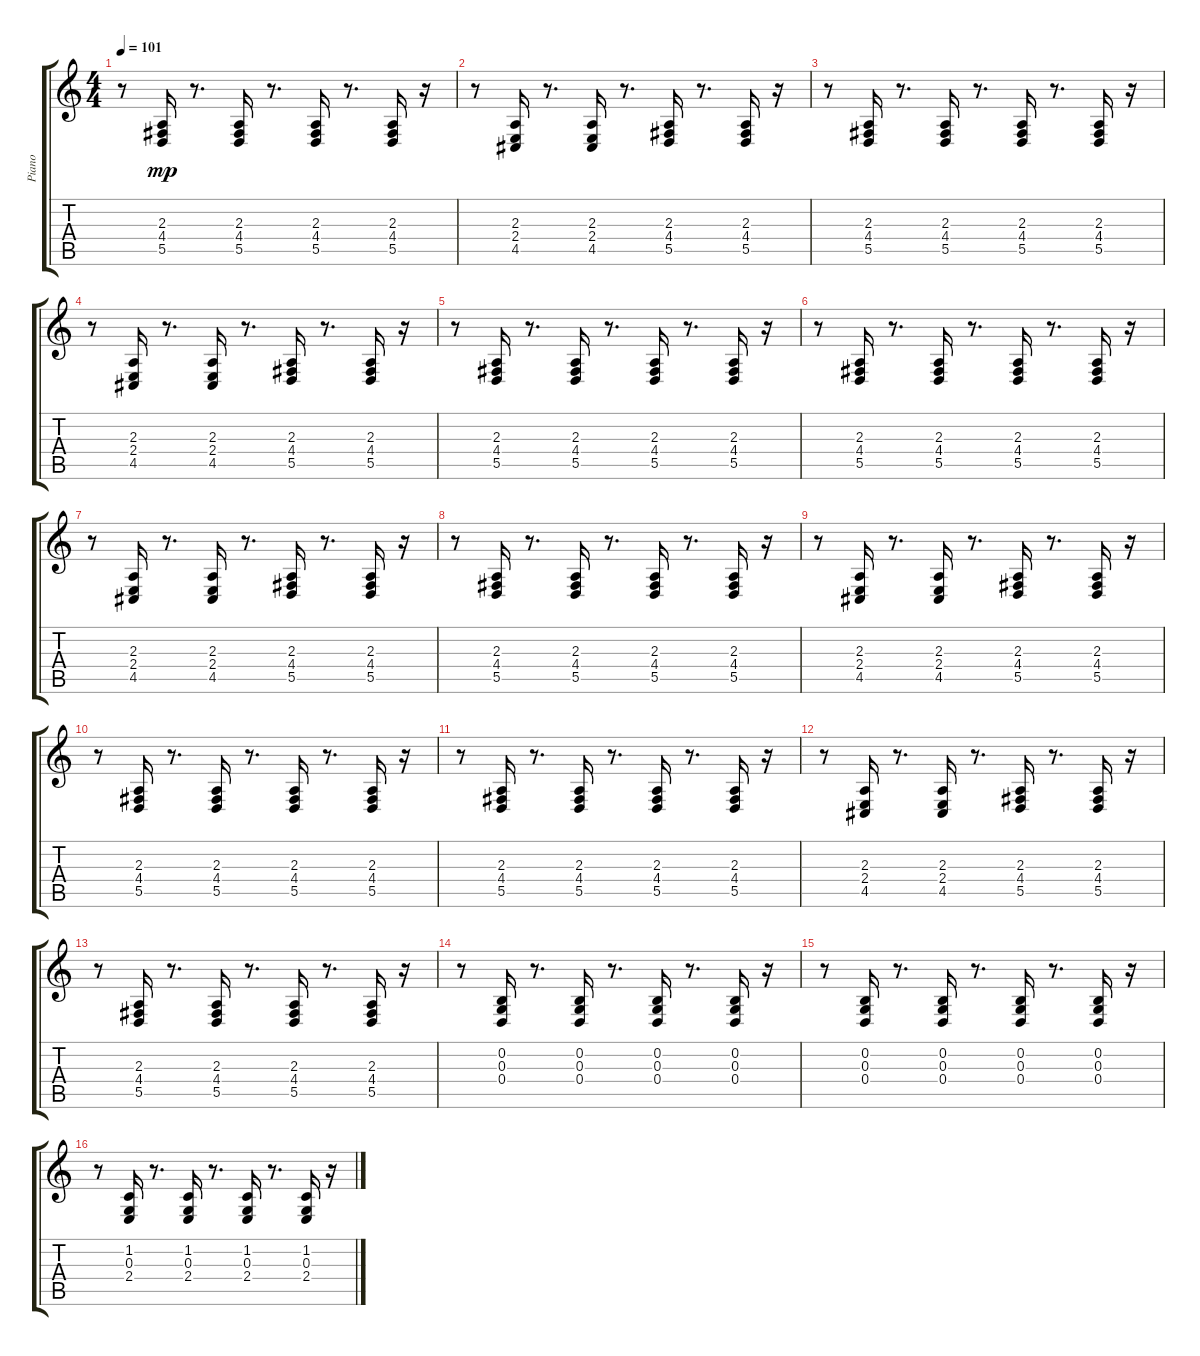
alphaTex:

\track ("Piano" "Piano") {instrument electricgrandpiano}
\staff {score tabs}
\tuning (E4 B3 G3 D3 A2 E2) {hide}
\ts (4 4)
\tempo 101
\clef g2
\ks c
r.8{dy mf} (2.3 4.4 5.5).16{dy mp} r.8{d} (2.3 4.4 5.5).16 r.8{d} (2.3 4.4 5.5).16 r.8{d} (2.3 4.4 5.5).16 r.16 |
r.8 (2.3 2.4 4.5).16 r.8{d} (2.3 2.4 4.5).16 r.8{d} (2.3 4.4 5.5).16 r.8{d} (2.3 4.4 5.5).16 r.16 |
r.8 (2.3 4.4 5.5).16 r.8{d} (2.3 4.4 5.5).16 r.8{d} (2.3 4.4 5.5).16 r.8{d} (2.3 4.4 5.5).16 r.16 |
r.8 (2.3 2.4 4.5).16 r.8{d} (2.3 2.4 4.5).16 r.8{d} (2.3 4.4 5.5).16 r.8{d} (2.3 4.4 5.5).16 r.16 |
r.8 (2.3 4.4 5.5).16 r.8{d} (2.3 4.4 5.5).16 r.8{d} (2.3 4.4 5.5).16 r.8{d} (2.3 4.4 5.5).16 r.16 |
r.8 (2.3 4.4 5.5).16 r.8{d} (2.3 4.4 5.5).16 r.8{d} (2.3 4.4 5.5).16 r.8{d} (2.3 4.4 5.5).16 r.16 |
r.8 (2.3 2.4 4.5).16 r.8{d} (2.3 2.4 4.5).16 r.8{d} (2.3 4.4 5.5).16 r.8{d} (2.3 4.4 5.5).16 r.16 |
r.8 (2.3 4.4 5.5).16 r.8{d} (2.3 4.4 5.5).16 r.8{d} (2.3 4.4 5.5).16 r.8{d} (2.3 4.4 5.5).16 r.16 |
r.8 (2.3 2.4 4.5).16 r.8{d} (2.3 2.4 4.5).16 r.8{d} (2.3 4.4 5.5).16 r.8{d} (2.3 4.4 5.5).16 r.16 |
r.8 (2.3 4.4 5.5).16 r.8{d} (2.3 4.4 5.5).16 r.8{d} (2.3 4.4 5.5).16 r.8{d} (2.3 4.4 5.5).16 r.16 |
r.8 (2.3 4.4 5.5).16 r.8{d} (2.3 4.4 5.5).16 r.8{d} (2.3 4.4 5.5).16 r.8{d} (2.3 4.4 5.5).16 r.16 |
r.8 (2.3 2.4 4.5).16 r.8{d} (2.3 2.4 4.5).16 r.8{d} (2.3 4.4 5.5).16 r.8{d} (2.3 4.4 5.5).16 r.16 |
r.8 (2.3 4.4 5.5).16 r.8{d} (2.3 4.4 5.5).16 r.8{d} (2.3 4.4 5.5).16 r.8{d} (2.3 4.4 5.5).16 r.16 |
r.8 (0.2 0.3 0.4).16 r.8{d} (0.2 0.3 0.4).16 r.8{d} (0.2 0.3 0.4).16 r.8{d} (0.2 0.3 0.4).16 r.16 |
r.8 (0.2 0.3 0.4).16 r.8{d} (0.2 0.3 0.4).16 r.8{d} (0.2 0.3 0.4).16 r.8{d} (0.2 0.3 0.4).16 r.16 |
r.8 (1.2 0.3 2.4).16 r.8{d} (1.2 0.3 2.4).16 r.8{d} (1.2 0.3 2.4).16 r.8{d} (1.2 0.3 2.4).16 r.16
